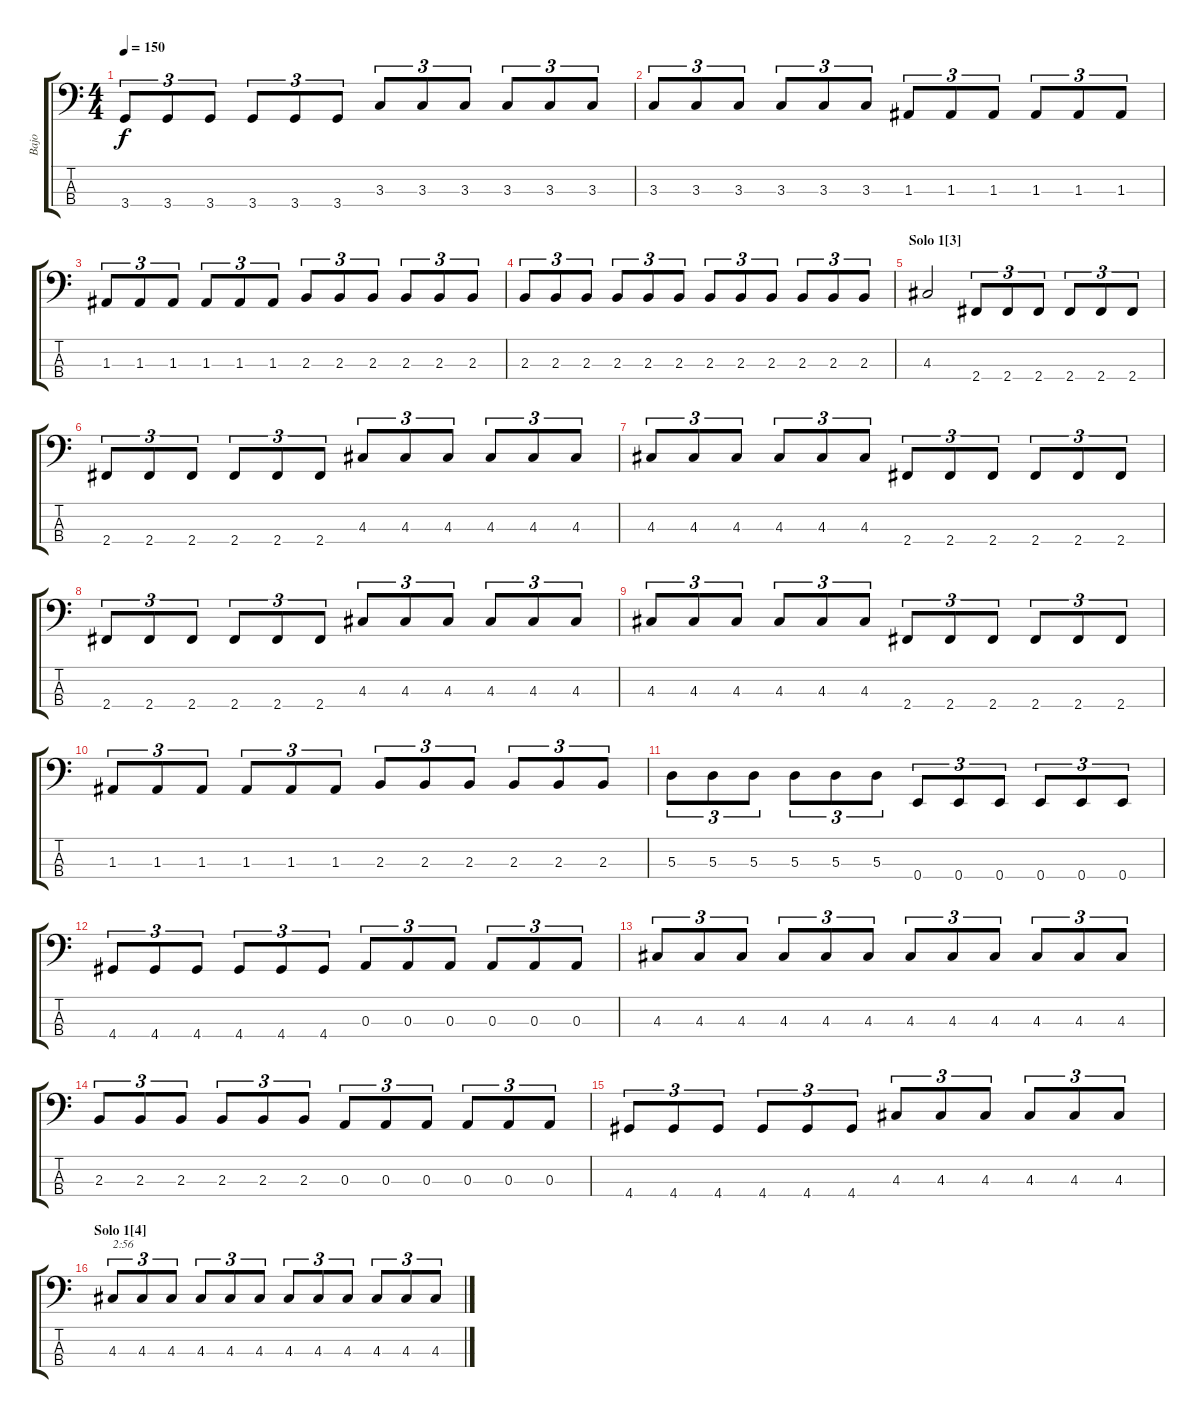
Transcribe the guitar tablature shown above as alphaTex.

\track ("Bajo" "Bajo") {instrument electricbassfinger}
\staff {score tabs}
\tuning (G2 D2 A1 E1) {hide}
\ts (4 4)
\tempo 150
\clef f4
\ks c
3.4.8{tu (3 2) dy f} 3.4.8{tu (3 2)} 3.4.8{tu (3 2)} 3.4.8{tu (3 2)} 3.4.8{tu (3 2)} 3.4.8{tu (3 2)} 3.3.8{tu (3 2)} 3.3.8{tu (3 2)} 3.3.8{tu (3 2)} 3.3.8{tu (3 2)} 3.3.8{tu (3 2)} 3.3.8{tu (3 2)} |
3.3.8{tu (3 2)} 3.3.8{tu (3 2)} 3.3.8{tu (3 2)} 3.3.8{tu (3 2)} 3.3.8{tu (3 2)} 3.3.8{tu (3 2)} 1.3.8{tu (3 2)} 1.3.8{tu (3 2)} 1.3.8{tu (3 2)} 1.3.8{tu (3 2)} 1.3.8{tu (3 2)} 1.3.8{tu (3 2)} |
1.3.8{tu (3 2)} 1.3.8{tu (3 2)} 1.3.8{tu (3 2)} 1.3.8{tu (3 2)} 1.3.8{tu (3 2)} 1.3.8{tu (3 2)} 2.3.8{tu (3 2)} 2.3.8{tu (3 2)} 2.3.8{tu (3 2)} 2.3.8{tu (3 2)} 2.3.8{tu (3 2)} 2.3.8{tu (3 2)} |
2.3.8{tu (3 2)} 2.3.8{tu (3 2)} 2.3.8{tu (3 2)} 2.3.8{tu (3 2)} 2.3.8{tu (3 2)} 2.3.8{tu (3 2)} 2.3.8{tu (3 2)} 2.3.8{tu (3 2)} 2.3.8{tu (3 2)} 2.3.8{tu (3 2)} 2.3.8{tu (3 2)} 2.3.8{tu (3 2)} |
\section ("" "Solo 1[3]")
4.3.2 2.4.8{tu (3 2)} 2.4.8{tu (3 2)} 2.4.8{tu (3 2)} 2.4.8{tu (3 2)} 2.4.8{tu (3 2)} 2.4.8{tu (3 2)} |
2.4.8{tu (3 2)} 2.4.8{tu (3 2)} 2.4.8{tu (3 2)} 2.4.8{tu (3 2)} 2.4.8{tu (3 2)} 2.4.8{tu (3 2)} 4.3.8{tu (3 2)} 4.3.8{tu (3 2)} 4.3.8{tu (3 2)} 4.3.8{tu (3 2)} 4.3.8{tu (3 2)} 4.3.8{tu (3 2)} |
4.3.8{tu (3 2)} 4.3.8{tu (3 2)} 4.3.8{tu (3 2)} 4.3.8{tu (3 2)} 4.3.8{tu (3 2)} 4.3.8{tu (3 2)} 2.4.8{tu (3 2)} 2.4.8{tu (3 2)} 2.4.8{tu (3 2)} 2.4.8{tu (3 2)} 2.4.8{tu (3 2)} 2.4.8{tu (3 2)} |
2.4.8{tu (3 2)} 2.4.8{tu (3 2)} 2.4.8{tu (3 2)} 2.4.8{tu (3 2)} 2.4.8{tu (3 2)} 2.4.8{tu (3 2)} 4.3.8{tu (3 2)} 4.3.8{tu (3 2)} 4.3.8{tu (3 2)} 4.3.8{tu (3 2)} 4.3.8{tu (3 2)} 4.3.8{tu (3 2)} |
4.3.8{tu (3 2)} 4.3.8{tu (3 2)} 4.3.8{tu (3 2)} 4.3.8{tu (3 2)} 4.3.8{tu (3 2)} 4.3.8{tu (3 2)} 2.4.8{tu (3 2)} 2.4.8{tu (3 2)} 2.4.8{tu (3 2)} 2.4.8{tu (3 2)} 2.4.8{tu (3 2)} 2.4.8{tu (3 2)} |
1.3.8{tu (3 2)} 1.3.8{tu (3 2)} 1.3.8{tu (3 2)} 1.3.8{tu (3 2)} 1.3.8{tu (3 2)} 1.3.8{tu (3 2)} 2.3.8{tu (3 2)} 2.3.8{tu (3 2)} 2.3.8{tu (3 2)} 2.3.8{tu (3 2)} 2.3.8{tu (3 2)} 2.3.8{tu (3 2)} |
5.3.8{tu (3 2)} 5.3.8{tu (3 2)} 5.3.8{tu (3 2)} 5.3.8{tu (3 2)} 5.3.8{tu (3 2)} 5.3.8{tu (3 2)} 0.4.8{tu (3 2)} 0.4.8{tu (3 2)} 0.4.8{tu (3 2)} 0.4.8{tu (3 2)} 0.4.8{tu (3 2)} 0.4.8{tu (3 2)} |
4.4.8{tu (3 2)} 4.4.8{tu (3 2)} 4.4.8{tu (3 2)} 4.4.8{tu (3 2)} 4.4.8{tu (3 2)} 4.4.8{tu (3 2)} 0.3.8{tu (3 2)} 0.3.8{tu (3 2)} 0.3.8{tu (3 2)} 0.3.8{tu (3 2)} 0.3.8{tu (3 2)} 0.3.8{tu (3 2)} |
4.3.8{tu (3 2)} 4.3.8{tu (3 2)} 4.3.8{tu (3 2)} 4.3.8{tu (3 2)} 4.3.8{tu (3 2)} 4.3.8{tu (3 2)} 4.3.8{tu (3 2)} 4.3.8{tu (3 2)} 4.3.8{tu (3 2)} 4.3.8{tu (3 2)} 4.3.8{tu (3 2)} 4.3.8{tu (3 2)} |
2.3.8{tu (3 2)} 2.3.8{tu (3 2)} 2.3.8{tu (3 2)} 2.3.8{tu (3 2)} 2.3.8{tu (3 2)} 2.3.8{tu (3 2)} 0.3.8{tu (3 2)} 0.3.8{tu (3 2)} 0.3.8{tu (3 2)} 0.3.8{tu (3 2)} 0.3.8{tu (3 2)} 0.3.8{tu (3 2)} |
4.4.8{tu (3 2)} 4.4.8{tu (3 2)} 4.4.8{tu (3 2)} 4.4.8{tu (3 2)} 4.4.8{tu (3 2)} 4.4.8{tu (3 2)} 4.3.8{tu (3 2)} 4.3.8{tu (3 2)} 4.3.8{tu (3 2)} 4.3.8{tu (3 2)} 4.3.8{tu (3 2)} 4.3.8{tu (3 2)} |
\section ("" "Solo 1[4]")
4.3.8{tu (3 2) txt "2:56"} 4.3.8{tu (3 2)} 4.3.8{tu (3 2)} 4.3.8{tu (3 2)} 4.3.8{tu (3 2)} 4.3.8{tu (3 2)} 4.3.8{tu (3 2)} 4.3.8{tu (3 2)} 4.3.8{tu (3 2)} 4.3.8{tu (3 2)} 4.3.8{tu (3 2)} 4.3.8{tu (3 2)}
